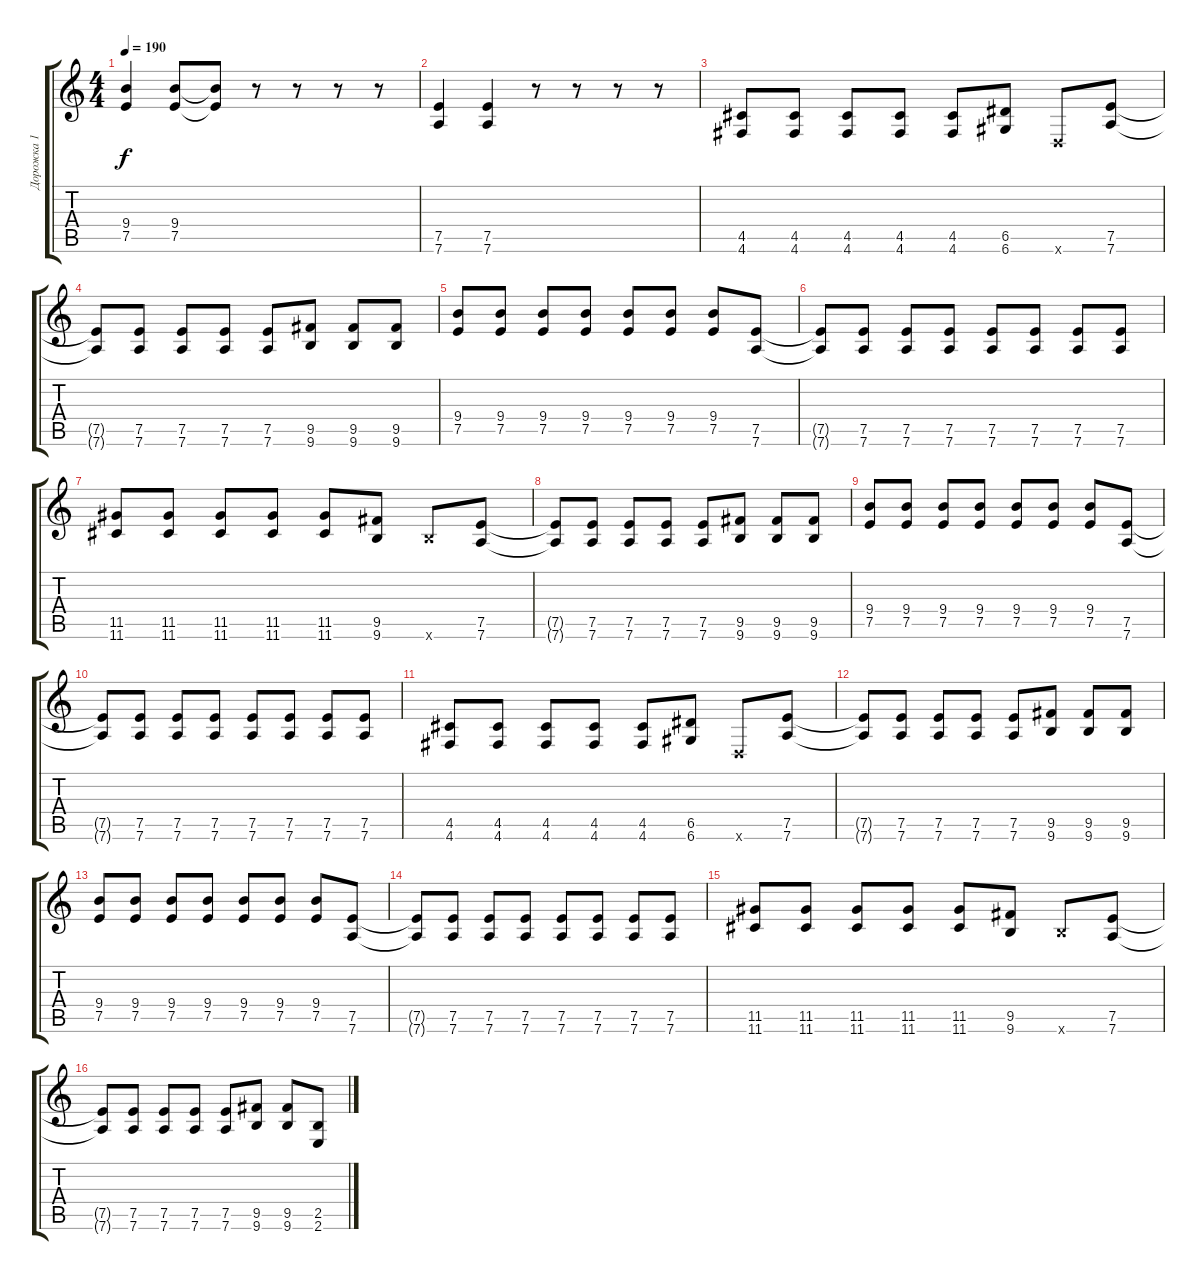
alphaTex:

\track ("Дорожка 1" "Дорожка 1") {instrument distortionguitar}
\staff {score tabs}
\tuning (E4 B3 G3 D3 A2 D2) {hide}
\ts (4 4)
\tempo 190
\clef g2
\ks c
(9.4 7.5).4{dy f} (9.4 7.5).8 (9.4{t} 7.5{t}).8 r.8 r.8 r.8 r.8 |
(7.5 7.6).4 (7.5 7.6).4 r.8 r.8 r.8 r.8 |
(4.5 4.6).8 (4.5 4.6).8 (4.5 4.6).8 (4.5 4.6).8 (4.5 4.6).8 (6.5 6.6).8 0.6{x}.8 (7.5 7.6).8 |
(7.5{t} 7.6{t}).8 (7.5 7.6).8 (7.5 7.6).8 (7.5 7.6).8 (7.5 7.6).8 (9.5 9.6).8 (9.5 9.6).8 (9.5 9.6).8 |
(9.4 7.5).8 (9.4 7.5).8 (9.4 7.5).8 (9.4 7.5).8 (9.4 7.5).8 (9.4 7.5).8 (9.4 7.5).8 (7.5 7.6).8 |
(7.5{t} 7.6{t}).8 (7.5 7.6).8 (7.5 7.6).8 (7.5 7.6).8 (7.5 7.6).8 (7.5 7.6).8 (7.5 7.6).8 (7.5 7.6).8 |
(11.5 11.6).8 (11.5 11.6).8 (11.5 11.6).8 (11.5 11.6).8 (11.5 11.6).8 (9.5 9.6).8 9.6{x}.8 (7.5 7.6).8 |
(7.5{t} 7.6{t}).8 (7.5 7.6).8 (7.5 7.6).8 (7.5 7.6).8 (7.5 7.6).8 (9.5 9.6).8 (9.5 9.6).8 (9.5 9.6).8 |
(9.4 7.5).8 (9.4 7.5).8 (9.4 7.5).8 (9.4 7.5).8 (9.4 7.5).8 (9.4 7.5).8 (9.4 7.5).8 (7.5 7.6).8 |
(7.5{t} 7.6{t}).8 (7.5 7.6).8 (7.5 7.6).8 (7.5 7.6).8 (7.5 7.6).8 (7.5 7.6).8 (7.5 7.6).8 (7.5 7.6).8 |
(4.5 4.6).8 (4.5 4.6).8 (4.5 4.6).8 (4.5 4.6).8 (4.5 4.6).8 (6.5 6.6).8 0.6{x}.8 (7.5 7.6).8 |
(7.5{t} 7.6{t}).8 (7.5 7.6).8 (7.5 7.6).8 (7.5 7.6).8 (7.5 7.6).8 (9.5 9.6).8 (9.5 9.6).8 (9.5 9.6).8 |
(9.4 7.5).8 (9.4 7.5).8 (9.4 7.5).8 (9.4 7.5).8 (9.4 7.5).8 (9.4 7.5).8 (9.4 7.5).8 (7.5 7.6).8 |
(7.5{t} 7.6{t}).8 (7.5 7.6).8 (7.5 7.6).8 (7.5 7.6).8 (7.5 7.6).8 (7.5 7.6).8 (7.5 7.6).8 (7.5 7.6).8 |
(11.5 11.6).8 (11.5 11.6).8 (11.5 11.6).8 (11.5 11.6).8 (11.5 11.6).8 (9.5 9.6).8 9.6{x}.8 (7.5 7.6).8 |
(7.5{t} 7.6{t}).8 (7.5 7.6).8 (7.5 7.6).8 (7.5 7.6).8 (7.5 7.6).8 (9.5 9.6).8 (9.5 9.6).8 (2.5 2.6).8
